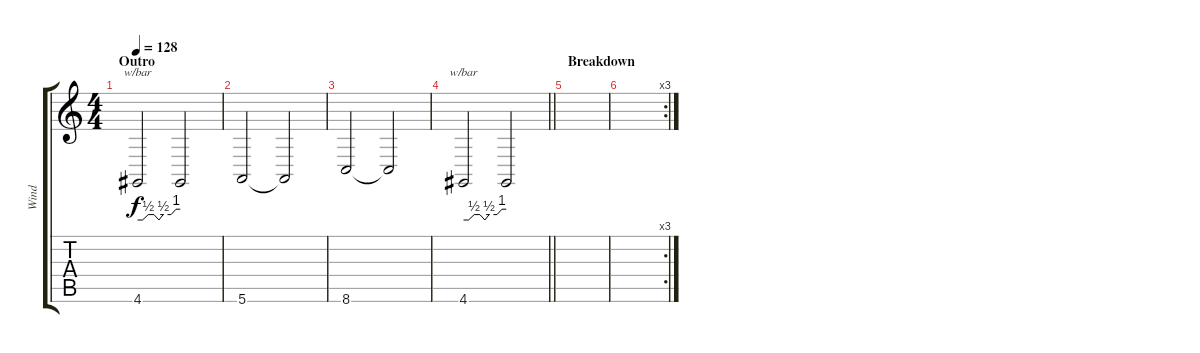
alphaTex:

\track ("Wind" "Wind") {instrument seashore}
\staff {score tabs}
\tuning (E4 B3 G3 D3 A2 E2) {hide}
\ts (4 4)
\section ("" "Outro")
\tempo 128
\clef g2
\ks c
4.6.2{tbe (custom default 0 0 7 0 15 2 23 2 30 0 36 2 47 2 54 4 60 4) dy f} 4.6{t}.2 |
5.6.2 5.6{t}.2 |
8.6.2 8.6{t}.2 |
\barLineRight lightlight
4.6.2{tbe (custom default 0 0 7 0 15 2 23 2 30 0 36 2 47 2 54 4 60 4)} 4.6{t}.2 |
\section ("" "Breakdown")
|
\rc 3
